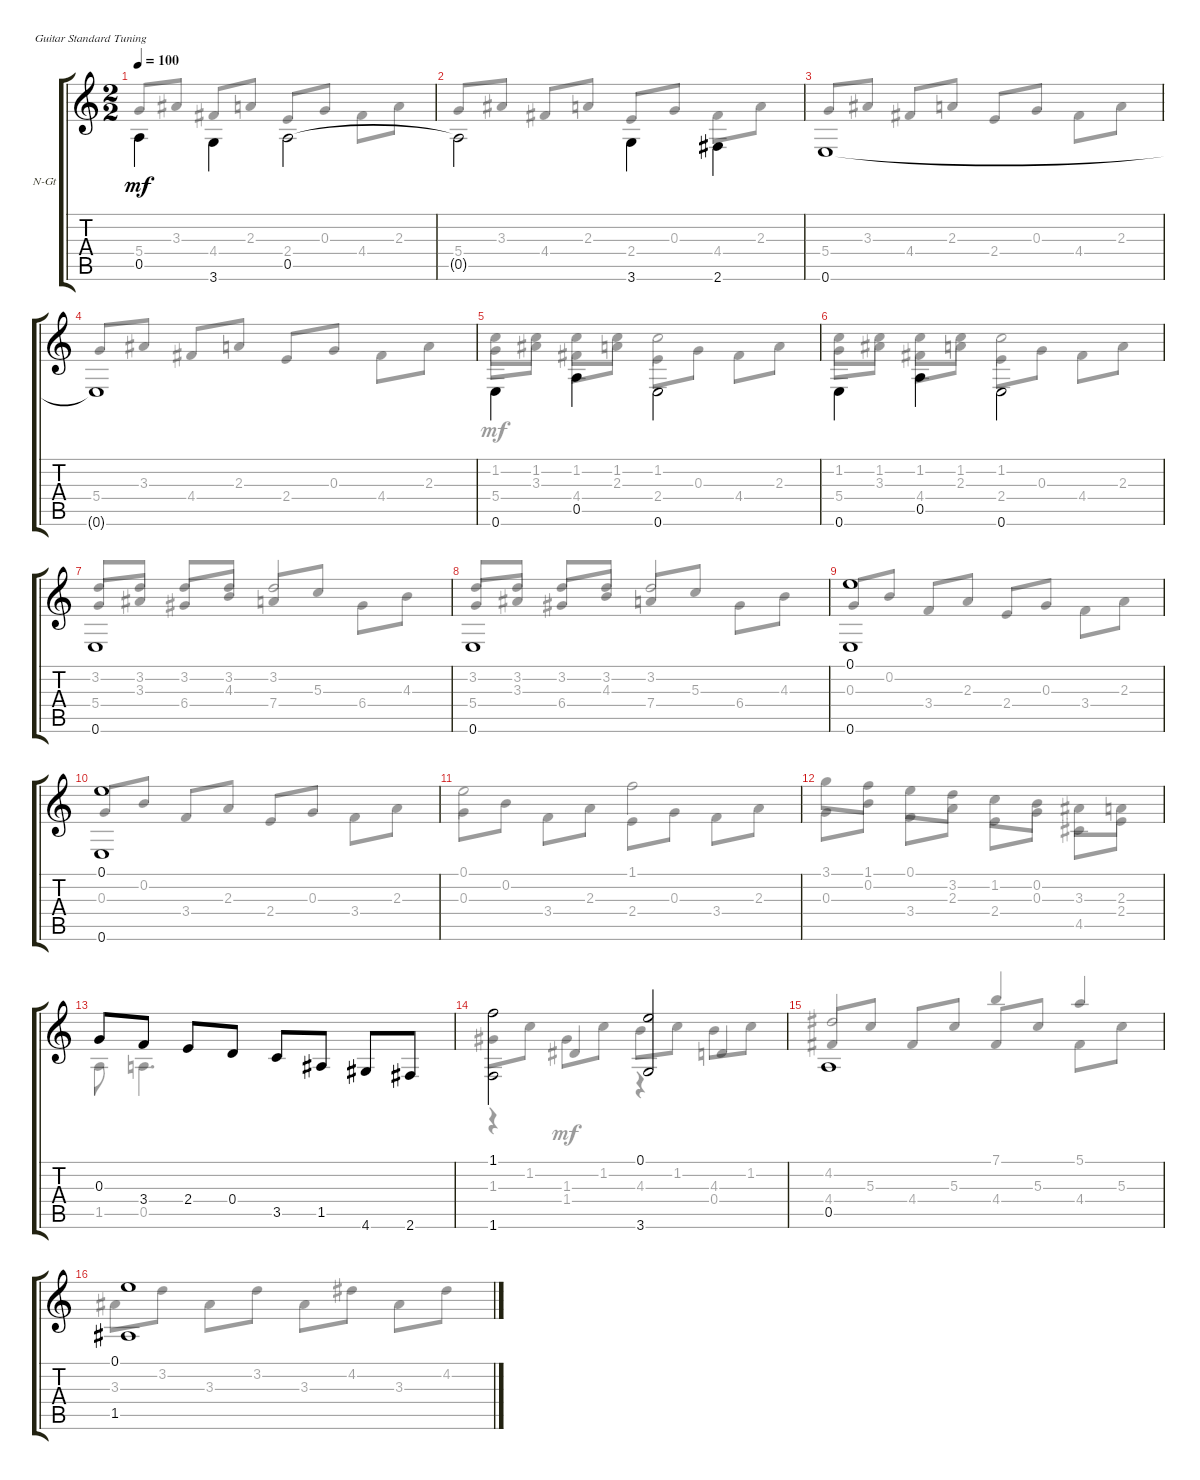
\defaultSystemsLayout 4
\bracketExtendMode groupsimilarinstruments
\firstSystemTrackNameOrientation horizontal
\otherSystemsTrackNameOrientation horizontal
\track ("Nylon Guitar" "N-Gt") {instrument acousticguitarnylon}
\staff {score tabs}
\tuning (E4 B3 G3 D3 A2 E2)
\voice
\ts (2 2)
\tempo 100
\clef g2
\ks c
0.5.4{dy mf beam invert} 3.6.4{beam invert} 0.5.2{beam invert} |
0.5{t}.2{beam invert} 3.6.4{beam invert} 2.6.4{beam invert} |
0.6.1 |
0.6{t}.1 |
0.6.4{beam invert} 0.5.4{beam invert} 0.6.2{beam invert} |
0.6.4{beam invert} 0.5.4{beam invert} 0.6.2{beam invert} |
0.6.1 |
0.6.1 |
(0.6 0.1).1 |
(0.6 0.1).1 |
|
|
0.3.8 3.4.8 2.4.8 0.4.8 3.5.8 1.5.8 4.6.8 2.6.8 |
(1.6 1.1).2{beam invert} (3.6 0.1).2 |
0.5.1 |
(1.5 0.1).1
\voice
\clef g2
\ottava regular
\simile none
\ks c
5.4.8{dy mf beam invert} 3.3.8 4.4.8 2.3.8 2.4.8{beam invert} 0.3.8 4.4.8 2.3.8 |
5.4.8{beam invert} 3.3.8 4.4.8 2.3.8 2.4.8{beam invert} 0.3.8 4.4.8 2.3.8 |
5.4.8{beam invert} 3.3.8 4.4.8 2.3.8 2.4.8{beam invert} 0.3.8 4.4.8 2.3.8 |
5.4.8{beam invert} 3.3.8 4.4.8 2.3.8 2.4.8{beam invert} 0.3.8 4.4.8 2.3.8 |
5.4.8 3.3.8 4.4.8 2.3.8 2.4.8 0.3.8 4.4.8 2.3.8 |
5.4.8 3.3.8 4.4.8 2.3.8 2.4.8 0.3.8 4.4.8 2.3.8 |
5.4.8{beam invert} 3.3.8 6.4.8 4.3.8 7.4.8{beam invert} 5.3.8 6.4.8 4.3.8 |
5.4.8{beam invert} 3.3.8 6.4.8 4.3.8 7.4.8{beam invert} 5.3.8 6.4.8 4.3.8 |
0.3.8{beam invert} 0.2.8 3.4.8 2.3.8 2.4.8{beam invert} 0.3.8 3.4.8 2.3.8 |
0.3.8{beam invert} 0.2.8 3.4.8 2.3.8 2.4.8{beam invert} 0.3.8 3.4.8 2.3.8 |
0.3.8 0.2.8 3.4.8 2.3.8 2.4.8 0.3.8 3.4.8 2.3.8 |
0.3.8 0.2.8 3.4.8 2.3.8 2.4.8 0.3.8 4.5.8 2.4.8 |
1.5.8 0.5.4{d} |
1.3.8 1.2.8 1.3.8 1.2.8 4.3.8 1.2.8 4.3.8 1.2.8 |
4.4.8{beam invert} 5.3.8 4.4.8 5.3.8 4.4.8{beam invert} 5.3.8 4.4.8 5.3.8 |
3.3.8 3.2.8 3.3.8 3.2.8 3.3.8 4.2.8 3.3.8 4.2.8
\voice
\clef g2
\ottava regular
\simile none
\ks c
|
|
|
|
1.2.8 1.2.8 1.2.8 1.2.8 1.2.2 |
1.2.8 1.2.8 1.2.8 1.2.8 1.2.2 |
3.2.8{beam invert} 3.2.8 3.2.8 3.2.8 3.2.2{beam invert} |
3.2.8{beam invert} 3.2.8 3.2.8 3.2.8 3.2.2{beam invert} |
|
|
0.1.2 1.1.2 |
3.1.8 1.1.8 0.1.8 3.2.8 1.2.8 0.2.8 3.3.8 2.3.8 |
|
|
4.2.2{beam invert} 7.1.4{beam invert} 5.1.4{beam invert} |
\voice
\clef g2
\ottava regular
\simile none
\ks c
|
|
|
|
|
|
|
|
|
|
|
|
|
r.4 1.4.4{beam invert} r.4 0.4.4{beam invert} |
|
